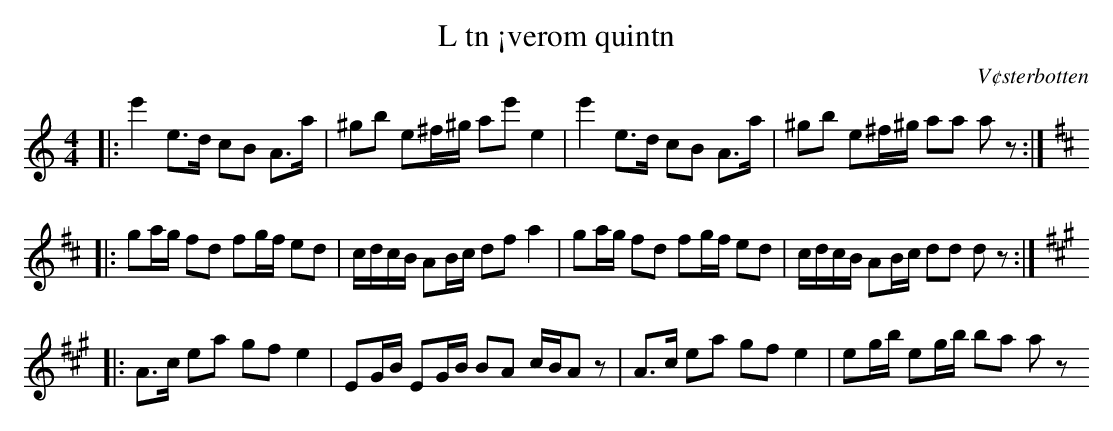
X:1
T:L tn ¡verom quintn
O:V¢sterbotten
M:4/4
L:1/8
K:Am
|: e'2 e>d cB A>a | ^gb e^f/^g/ ae' e2 | e'2 e>d cB A>a | ^gb e^f/^g/ aa az :|
K:D
|: ga/g/ fd fg/f/ ed | c/d/c/B/ AB/c/ df a2 | ga/g/ fd fg/f/ ed | c/d/c/B/ AB/c/ dd dz :|
K:A
|: A>c ea gf e2 | EG/B/ EG/B/ BA c/B/Az | A>c ea gf e2 | eg/b/ eg/b/ ba az
